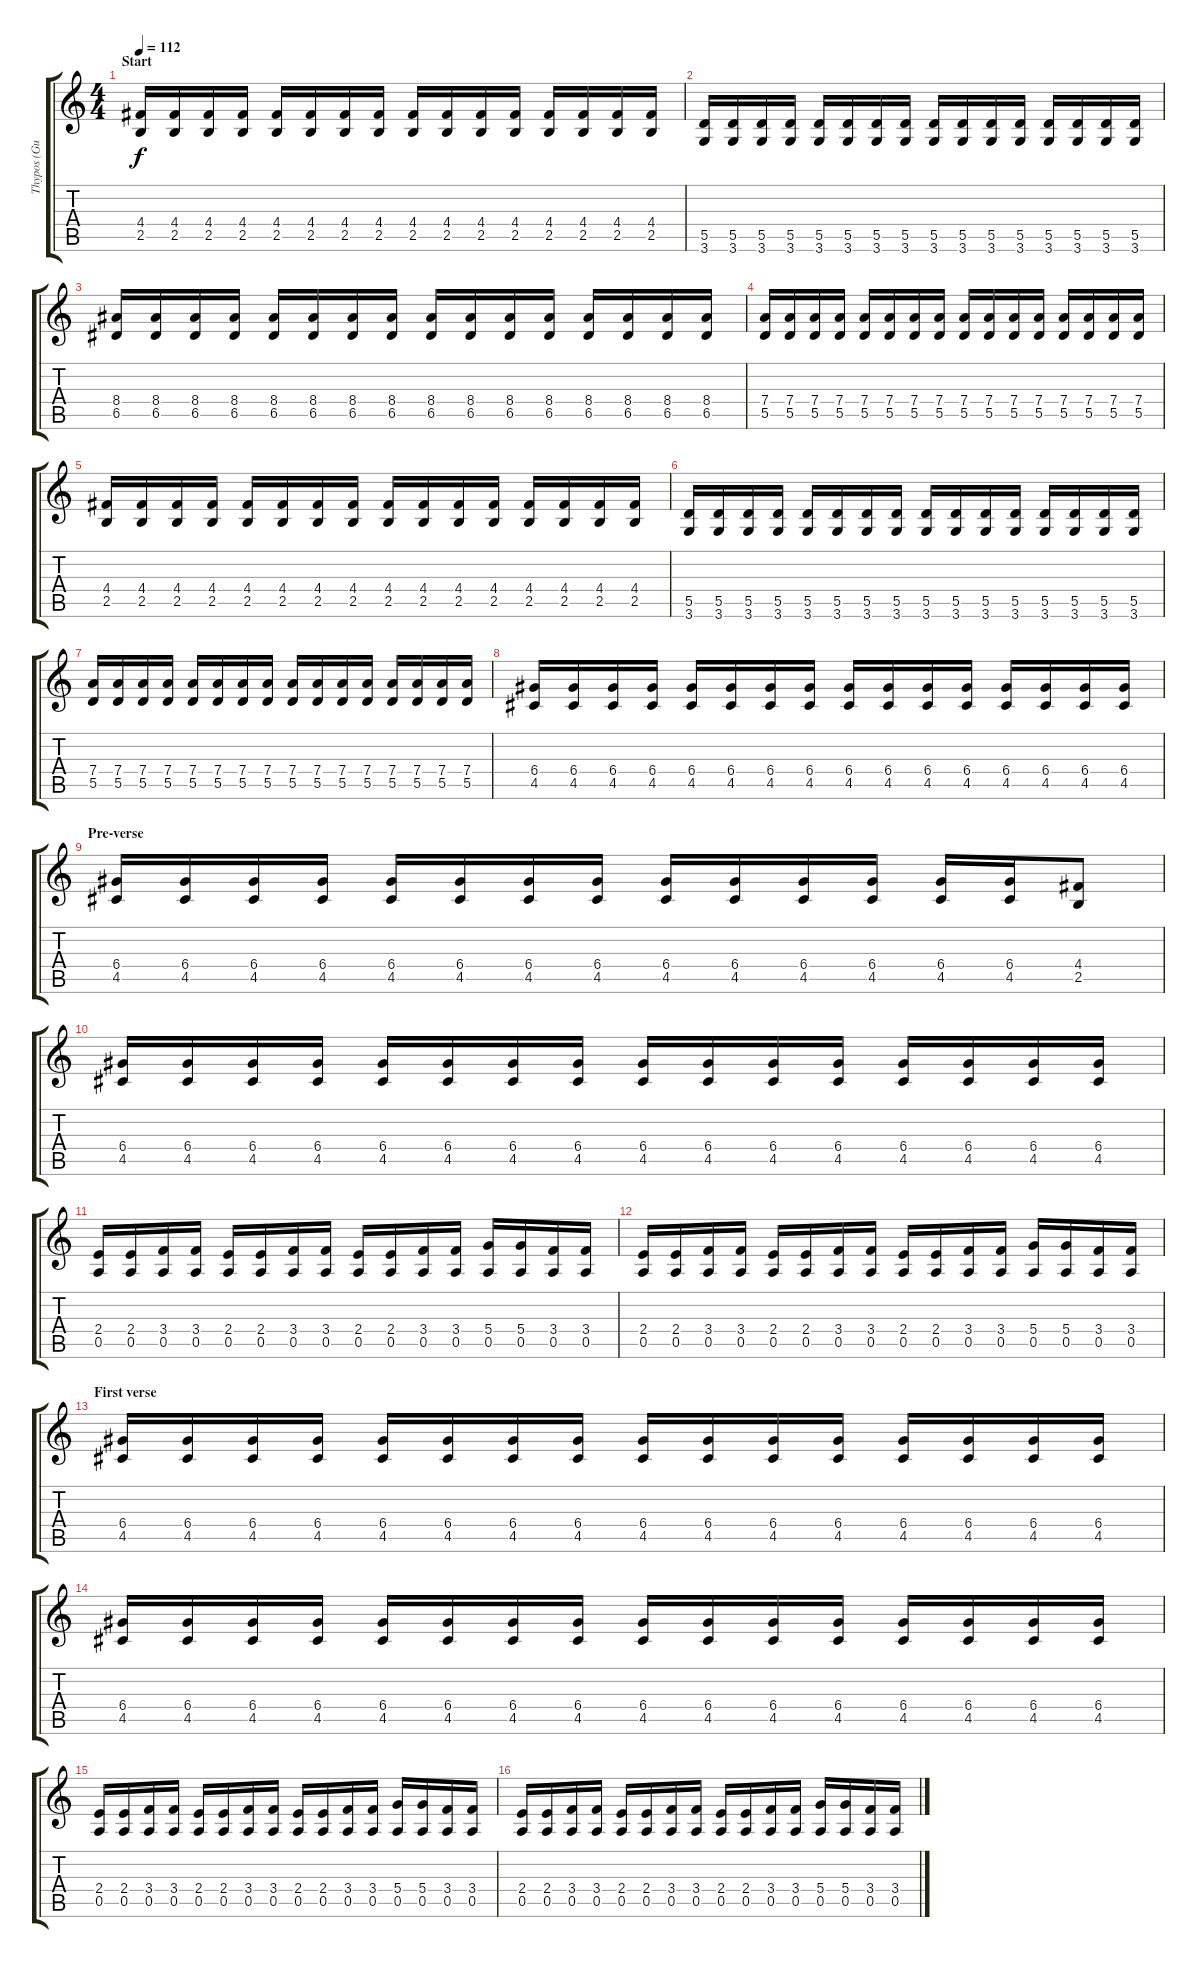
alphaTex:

\track ("Thypos (Guitar)" "Thypos (Gu") {instrument distortionguitar}
\staff {score tabs}
\tuning (E4 B3 G3 D3 A2 E2) {hide}
\ts (4 4)
\section ("" "Start")
\tempo 112
\clef g2
\ks c
(4.4 2.5).16{dy f instrument distortionguitar} (4.4 2.5).16 (4.4 2.5).16 (4.4 2.5).16 (4.4 2.5).16 (4.4 2.5).16 (4.4 2.5).16 (4.4 2.5).16 (4.4 2.5).16 (4.4 2.5).16 (4.4 2.5).16 (4.4 2.5).16 (4.4 2.5).16 (4.4 2.5).16 (4.4 2.5).16 (4.4 2.5).16 |
(5.5 3.6).16 (5.5 3.6).16 (5.5 3.6).16 (5.5 3.6).16 (5.5 3.6).16 (5.5 3.6).16 (5.5 3.6).16 (5.5 3.6).16 (5.5 3.6).16 (5.5 3.6).16 (5.5 3.6).16 (5.5 3.6).16 (5.5 3.6).16 (5.5 3.6).16 (5.5 3.6).16 (5.5 3.6).16 |
(8.4 6.5).16 (8.4 6.5).16 (8.4 6.5).16 (8.4 6.5).16 (8.4 6.5).16 (8.4 6.5).16 (8.4 6.5).16 (8.4 6.5).16 (8.4 6.5).16 (8.4 6.5).16 (8.4 6.5).16 (8.4 6.5).16 (8.4 6.5).16 (8.4 6.5).16 (8.4 6.5).16 (8.4 6.5).16 |
(7.4 5.5).16 (7.4 5.5).16 (7.4 5.5).16 (7.4 5.5).16 (7.4 5.5).16 (7.4 5.5).16 (7.4 5.5).16 (7.4 5.5).16 (7.4 5.5).16 (7.4 5.5).16 (7.4 5.5).16 (7.4 5.5).16 (7.4 5.5).16 (7.4 5.5).16 (7.4 5.5).16 (7.4 5.5).16 |
(4.4 2.5).16 (4.4 2.5).16 (4.4 2.5).16 (4.4 2.5).16 (4.4 2.5).16 (4.4 2.5).16 (4.4 2.5).16 (4.4 2.5).16 (4.4 2.5).16 (4.4 2.5).16 (4.4 2.5).16 (4.4 2.5).16 (4.4 2.5).16 (4.4 2.5).16 (4.4 2.5).16 (4.4 2.5).16 |
(5.5 3.6).16 (5.5 3.6).16 (5.5 3.6).16 (5.5 3.6).16 (5.5 3.6).16 (5.5 3.6).16 (5.5 3.6).16 (5.5 3.6).16 (5.5 3.6).16 (5.5 3.6).16 (5.5 3.6).16 (5.5 3.6).16 (5.5 3.6).16 (5.5 3.6).16 (5.5 3.6).16 (5.5 3.6).16 |
(7.4 5.5).16 (7.4 5.5).16 (7.4 5.5).16 (7.4 5.5).16 (7.4 5.5).16 (7.4 5.5).16 (7.4 5.5).16 (7.4 5.5).16 (7.4 5.5).16 (7.4 5.5).16 (7.4 5.5).16 (7.4 5.5).16 (7.4 5.5).16 (7.4 5.5).16 (7.4 5.5).16 (7.4 5.5).16 |
(6.4 4.5).16 (6.4 4.5).16 (6.4 4.5).16 (6.4 4.5).16 (6.4 4.5).16 (6.4 4.5).16 (6.4 4.5).16 (6.4 4.5).16 (6.4 4.5).16 (6.4 4.5).16 (6.4 4.5).16 (6.4 4.5).16 (6.4 4.5).16 (6.4 4.5).16 (6.4 4.5).16 (6.4 4.5).16 |
\section ("" "Pre-verse")
(6.4 4.5).16 (6.4 4.5).16 (6.4 4.5).16 (6.4 4.5).16 (6.4 4.5).16 (6.4 4.5).16 (6.4 4.5).16 (6.4 4.5).16 (6.4 4.5).16 (6.4 4.5).16 (6.4 4.5).16 (6.4 4.5).16 (6.4 4.5).16 (6.4 4.5).16 (4.4 2.5).8 |
(6.4 4.5).16 (6.4 4.5).16 (6.4 4.5).16 (6.4 4.5).16 (6.4 4.5).16 (6.4 4.5).16 (6.4 4.5).16 (6.4 4.5).16 (6.4 4.5).16 (6.4 4.5).16 (6.4 4.5).16 (6.4 4.5).16 (6.4 4.5).16 (6.4 4.5).16 (6.4 4.5).16 (6.4 4.5).16 |
(2.4 0.5).16 (2.4 0.5).16 (3.4 0.5).16 (3.4 0.5).16 (2.4 0.5).16 (2.4 0.5).16 (3.4 0.5).16 (3.4 0.5).16 (2.4 0.5).16 (2.4 0.5).16 (3.4 0.5).16 (3.4 0.5).16 (5.4 0.5).16 (5.4 0.5).16 (3.4 0.5).16 (3.4 0.5).16 |
(2.4 0.5).16 (2.4 0.5).16 (3.4 0.5).16 (3.4 0.5).16 (2.4 0.5).16 (2.4 0.5).16 (3.4 0.5).16 (3.4 0.5).16 (2.4 0.5).16 (2.4 0.5).16 (3.4 0.5).16 (3.4 0.5).16 (5.4 0.5).16 (5.4 0.5).16 (3.4 0.5).16 (3.4 0.5).16 |
\section ("" "First verse")
(6.4 4.5).16 (6.4 4.5).16 (6.4 4.5).16 (6.4 4.5).16 (6.4 4.5).16 (6.4 4.5).16 (6.4 4.5).16 (6.4 4.5).16 (6.4 4.5).16 (6.4 4.5).16 (6.4 4.5).16 (6.4 4.5).16 (6.4 4.5).16 (6.4 4.5).16 (6.4 4.5).16 (6.4 4.5).16 |
(6.4 4.5).16 (6.4 4.5).16 (6.4 4.5).16 (6.4 4.5).16 (6.4 4.5).16 (6.4 4.5).16 (6.4 4.5).16 (6.4 4.5).16 (6.4 4.5).16 (6.4 4.5).16 (6.4 4.5).16 (6.4 4.5).16 (6.4 4.5).16 (6.4 4.5).16 (6.4 4.5).16 (6.4 4.5).16 |
(2.4 0.5).16 (2.4 0.5).16 (3.4 0.5).16 (3.4 0.5).16 (2.4 0.5).16 (2.4 0.5).16 (3.4 0.5).16 (3.4 0.5).16 (2.4 0.5).16 (2.4 0.5).16 (3.4 0.5).16 (3.4 0.5).16 (5.4 0.5).16 (5.4 0.5).16 (3.4 0.5).16 (3.4 0.5).16 |
(2.4 0.5).16 (2.4 0.5).16 (3.4 0.5).16 (3.4 0.5).16 (2.4 0.5).16 (2.4 0.5).16 (3.4 0.5).16 (3.4 0.5).16 (2.4 0.5).16 (2.4 0.5).16 (3.4 0.5).16 (3.4 0.5).16 (5.4 0.5).16 (5.4 0.5).16 (3.4 0.5).16 (3.4 0.5).16
